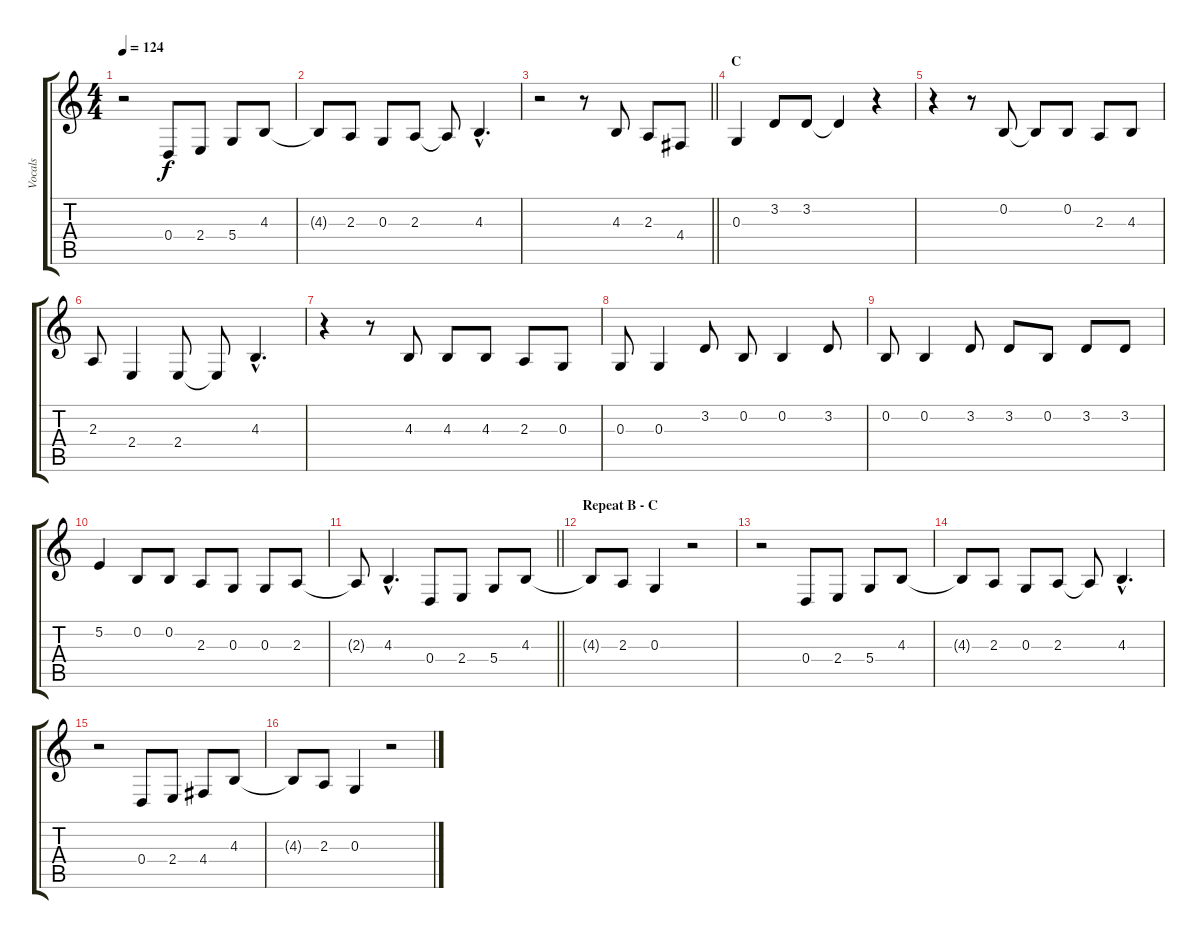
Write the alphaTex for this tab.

\track ("Vocals" "Vocals") {instrument altosax}
\staff {score tabs}
\tuning (E4 B3 G3 D3 A2 E2) {hide}
\ts (4 4)
\tempo 124
\clef g2
\ks c
r.2{dy f} 0.4.8 2.4.8 5.4.8 4.3.8 |
4.3{t}.8 2.3.8 0.3.8 2.3.8 2.3{t}.8 4.3{hac}.4{d} |
\barLineRight lightlight
r.2 r.8 4.3.8 2.3.8 4.4.8 |
\section ("" "C")
0.3.4 3.2.8 3.2.8 3.2{t}.4 r.4 |
r.4 r.8 0.2.8 0.2{t}.8 0.2.8 2.3.8 4.3.8 |
2.3.8 2.4.4 2.4.8 2.4{t}.8 4.3{hac}.4{d} |
r.4 r.8 4.3.8 4.3.8 4.3.8 2.3.8 0.3.8 |
0.3.8 0.3.4 3.2.8 0.2.8 0.2.4 3.2.8 |
0.2.8 0.2.4 3.2.8 3.2.8 0.2.8 3.2.8 3.2.8 |
5.2.4 0.2.8 0.2.8 2.3.8 0.3.8 0.3.8 2.3.8 |
\barLineRight lightlight
2.3{t}.8 4.3{hac}.4{d} 0.4.8 2.4.8 5.4.8 4.3.8 |
\section ("" "Repeat B - C")
4.3{t}.8 2.3.8 0.3.4 r.2 |
r.2 0.4.8 2.4.8 5.4.8 4.3.8 |
4.3{t}.8 2.3.8 0.3.8 2.3.8 2.3{t}.8 4.3{hac}.4{d} |
r.2 0.4.8 2.4.8 4.4.8 4.3.8 |
4.3{t}.8 2.3.8 0.3.4 r.2
